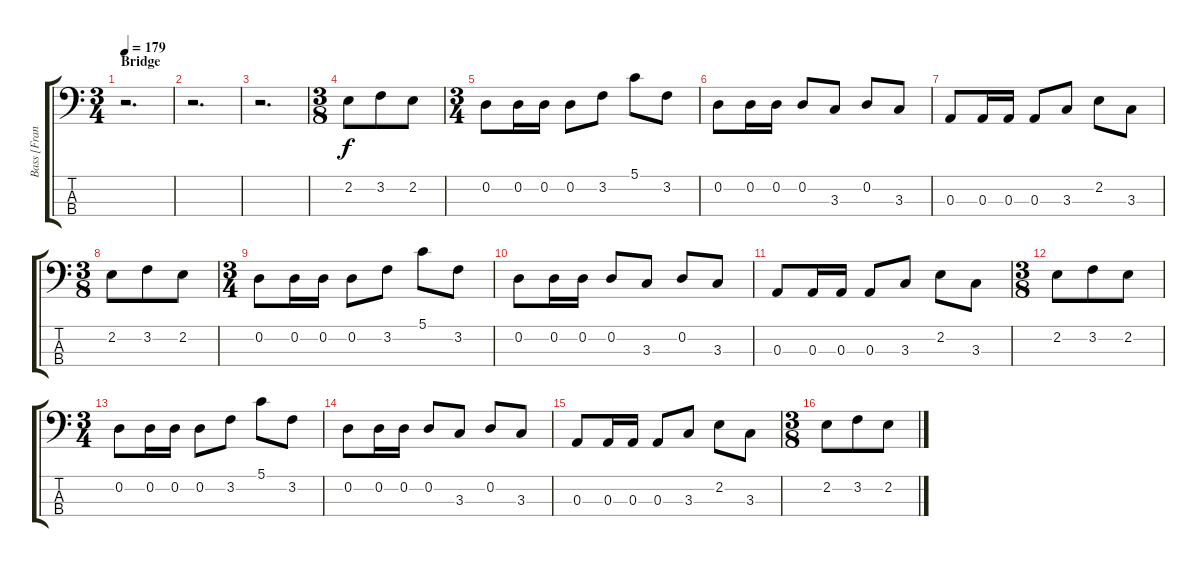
\track ("Bass [Frank Black]" "Bass [Fran") {instrument electricbasspick}
\staff {score tabs}
\tuning (G2 D2 A1 E1) {hide}
\ts (3 4)
\section ("" "Bridge")
\tempo 179
\clef f4
\ks c
r.2{d dy f} |
r.2{d} |
r.2{d} |
\ts (3 8)
2.2.8{volume 5} 3.2.8 2.2.8 |
\ts (3 4)
0.2.8 0.2.16 0.2.16 0.2.8 3.2.8 5.1.8 3.2.8 |
0.2.8 0.2.16 0.2.16 0.2.8 3.3.8 0.2.8 3.3.8 |
0.3.8 0.3.16 0.3.16 0.3.8 3.3.8 2.2.8 3.3.8 |
\ts (3 8)
2.2.8 3.2.8 2.2.8 |
\ts (3 4)
0.2.8 0.2.16 0.2.16 0.2.8 3.2.8 5.1.8 3.2.8 |
0.2.8 0.2.16 0.2.16 0.2.8 3.3.8 0.2.8 3.3.8 |
0.3.8 0.3.16 0.3.16 0.3.8 3.3.8 2.2.8 3.3.8 |
\ts (3 8)
2.2.8 3.2.8 2.2.8 |
\ts (3 4)
0.2.8 0.2.16 0.2.16 0.2.8 3.2.8 5.1.8 3.2.8 |
0.2.8 0.2.16 0.2.16 0.2.8 3.3.8 0.2.8 3.3.8 |
0.3.8 0.3.16 0.3.16 0.3.8 3.3.8 2.2.8 3.3.8 |
\ts (3 8)
2.2.8 3.2.8 2.2.8
